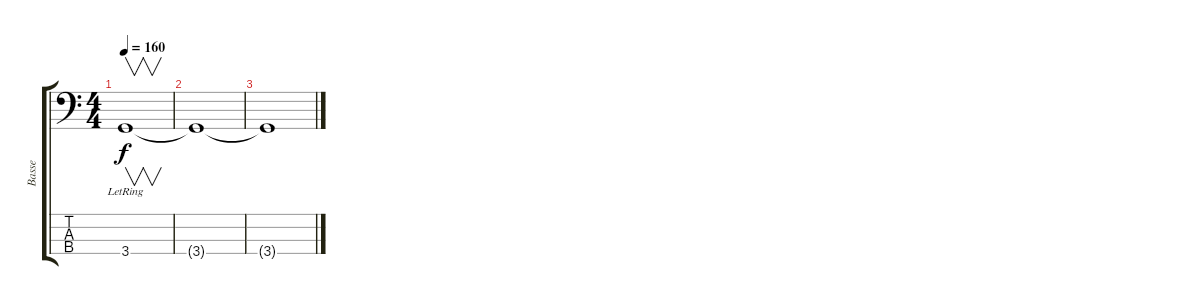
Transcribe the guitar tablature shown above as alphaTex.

\track ("Basse" "Basse") {instrument electricbassfinger}
\staff {score tabs}
\tuning (G2 D2 A1 E1) {hide}
\ts (4 4)
\tempo 160
\clef f4
\ks c
3.4{lr}.1{v dy f} |
3.4{t}.1{volume 6} |
3.4{t}.1
